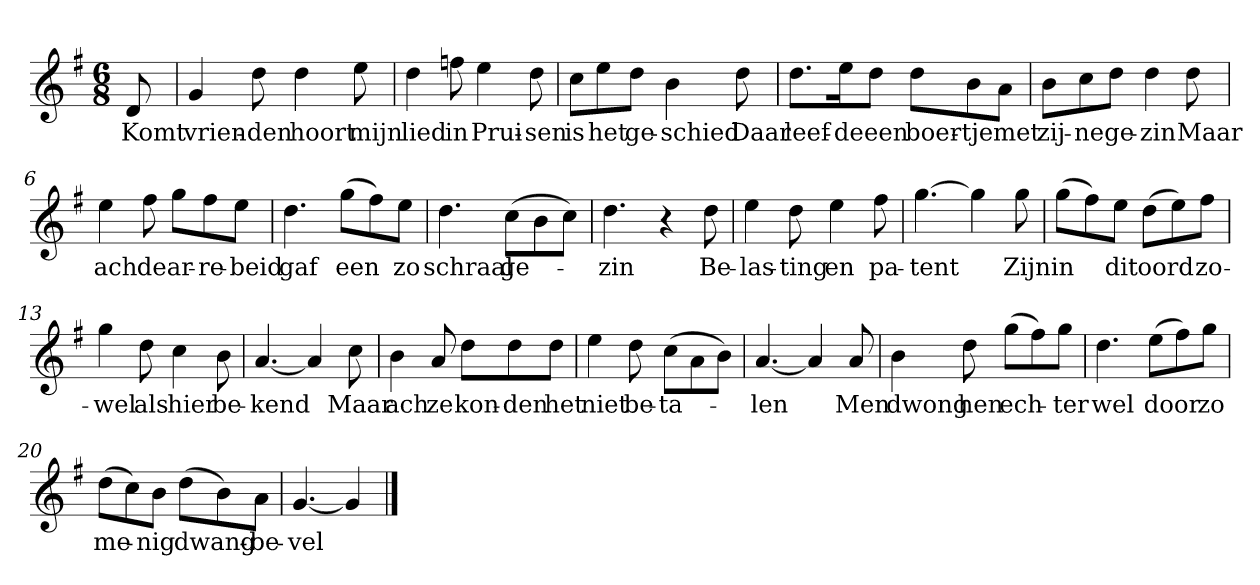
**kern	**text
*part1	*part1
*staff1	*staff1
*clefG2	*
*k[f#]	*
*G:	*
*M6/8	*
*MM120	*
=	=
8d	Komt
=1	=1
4g	vrien-
8dd	-den
4dd	hoort
8ee	mijn
=2	=2
4dd	lied
8ffn	in
4ee	Prui-
8dd	-sen
=3	=3
8cc\L	is
8ee\	het
8dd\J	ge-
4b	-schied
8dd	Daar
=4	=4
8.dd\L	leef-
16ee\K	-de
8dd\J	een
8dd\L	boer-
8b\	-tje
8a\J	met
=5	=5
8b\L	zij-
8cc\	-ne
8dd\J	ge-
4dd	-zin
8dd	Maar
=6	=6
4ee	ach
8ff#	de
8gg\L	ar-
8ff#\	-re-
8ee\J	-beid
=7	=7
4.dd	gaf
(8gg\L	een
8ff#\)	.
8ee\J	zo
=8	=8
4.dd	schraal
(8cc\L	ge-
8b\	.
8cc\J)	.
=9	=9
4.dd	-zin
4r	.
8dd	Be-
=10	=10
4ee	-las-
8dd	-ting
4ee	en
8ff#	pa-
=11	=11
[4.gg	-tent
4gg]	.
8gg	Zijn
=12	=12
(8gg\L	in
8ff#\)	.
8ee\J	dit
(8dd\L	oord
8ee\)	.
8ff#\J	zo-
=13	=13
4gg	-wel
8dd	als
4cc	hier
8b	be-
=14	=14
[4.a	-kend
4a]	.
8cc	Maar
=15	=15
4b	ach
8a	ze
8dd\L	kon-
8dd\	-den
8dd\J	het
=16	=16
4ee	niet
8dd	be-
(8cc\L	-ta-
8a\	.
8b\J)	.
=17	=17
[4.a	-len
4a]	.
8a	Men
=18	=18
4b	dwong
8dd	hen
(8gg\L	ech-
8ff#\)	.
8gg\J	-ter
=19	=19
4.dd	wel
(8ee\L	door
8ff#\)	.
8gg\J	zo
=20	=20
(8dd\L	me-
8cc\)	.
8b\J	-nig
(8dd\L	dwang-
8b\)	.
8a\J	-be-
=21	=21
[4.g	-vel
4g]	.
==	==
*-	*-
